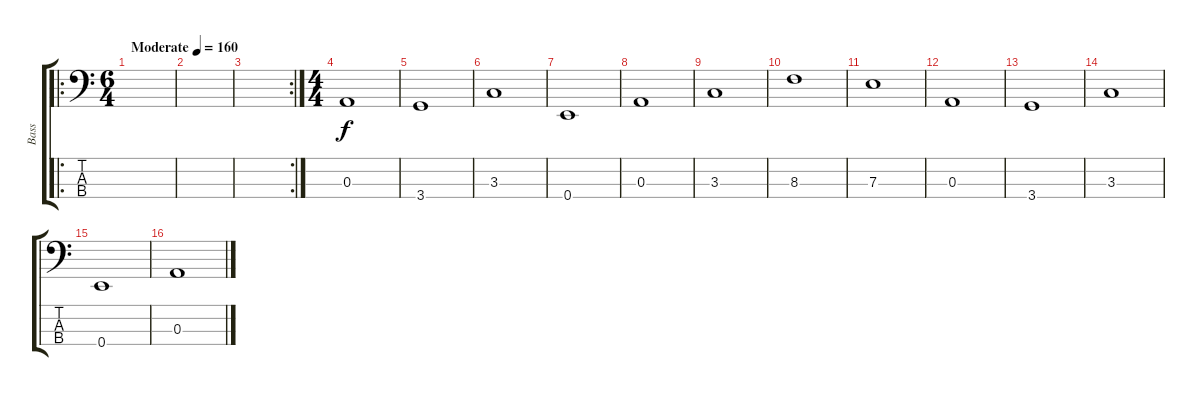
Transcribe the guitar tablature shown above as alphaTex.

\track ("Bass" "Bass") {instrument electricbassfinger}
\staff {score tabs}
\tuning (G2 D2 A1 E1) {hide}
\ro
\ts (6 4)
\tempo (160 "Moderate")
\clef f4
\ks c
|
|
\rc 2
|
\ts (4 4)
0.3.1 |
3.4.1 |
3.3.1 |
0.4.1 |
0.3.1 |
3.3.1 |
8.3.1 |
7.3.1 |
0.3.1 |
3.4.1 |
3.3.1 |
0.4.1 |
0.3.1
